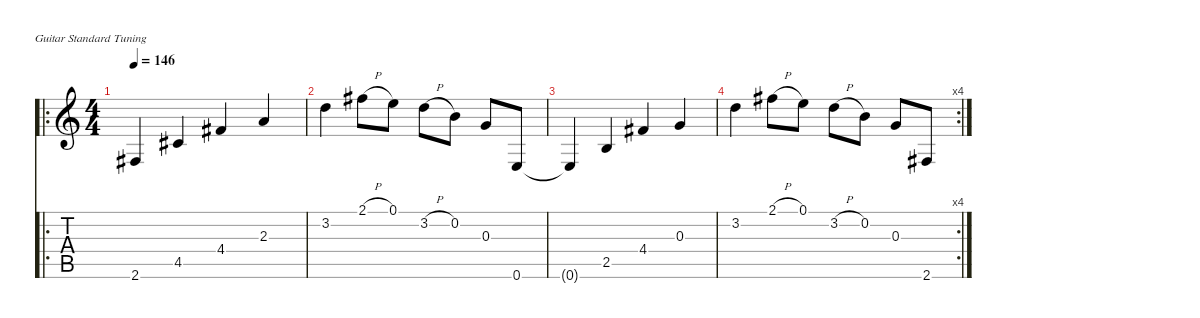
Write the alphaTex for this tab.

\defaultSystemsLayout 4
\hideDynamics
\bracketExtendMode nobrackets
\singleTrackTrackNamePolicy hidden
\multiTrackTrackNamePolicy hidden
\firstSystemTrackNameMode fullname
\firstSystemTrackNameOrientation horizontal
\otherSystemsTrackNameOrientation horizontal
\track ("Guitar 1" "od.guit.") {mute instrument overdrivenguitar}
\staff {score tabs}
\tuning (E4 B3 G3 D3 A2 E2)
\ro
\ts (4 4)
\tempo 146
\clef g2
\ks c
2.6{t acc #}.4{dy f beam Up} 4.5{acc #}.4{beam Up} 4.4{acc #}.4{beam Up} 2.3.4{beam Up} |
3.2.4{beam Down} 2.1{h acc #}.8{beam Down} 0.1.8{beam Down} 3.2{h}.8{beam Down} 0.2.8{beam Down} 0.3.8{beam Up} 0.6.8{beam Up} |
0.6{t}.4{beam Up} 2.5.4{beam Up} 4.4{acc #}.4{beam Up} 0.3.4{beam Up} |
\rc 4
3.2.4{beam Down} 2.1{h acc #}.8{beam Down} 0.1.8{beam Down} 3.2{h}.8{beam Down} 0.2.8{beam Down} 0.3.8{beam Up} 2.6{acc #}.8{beam Up}
